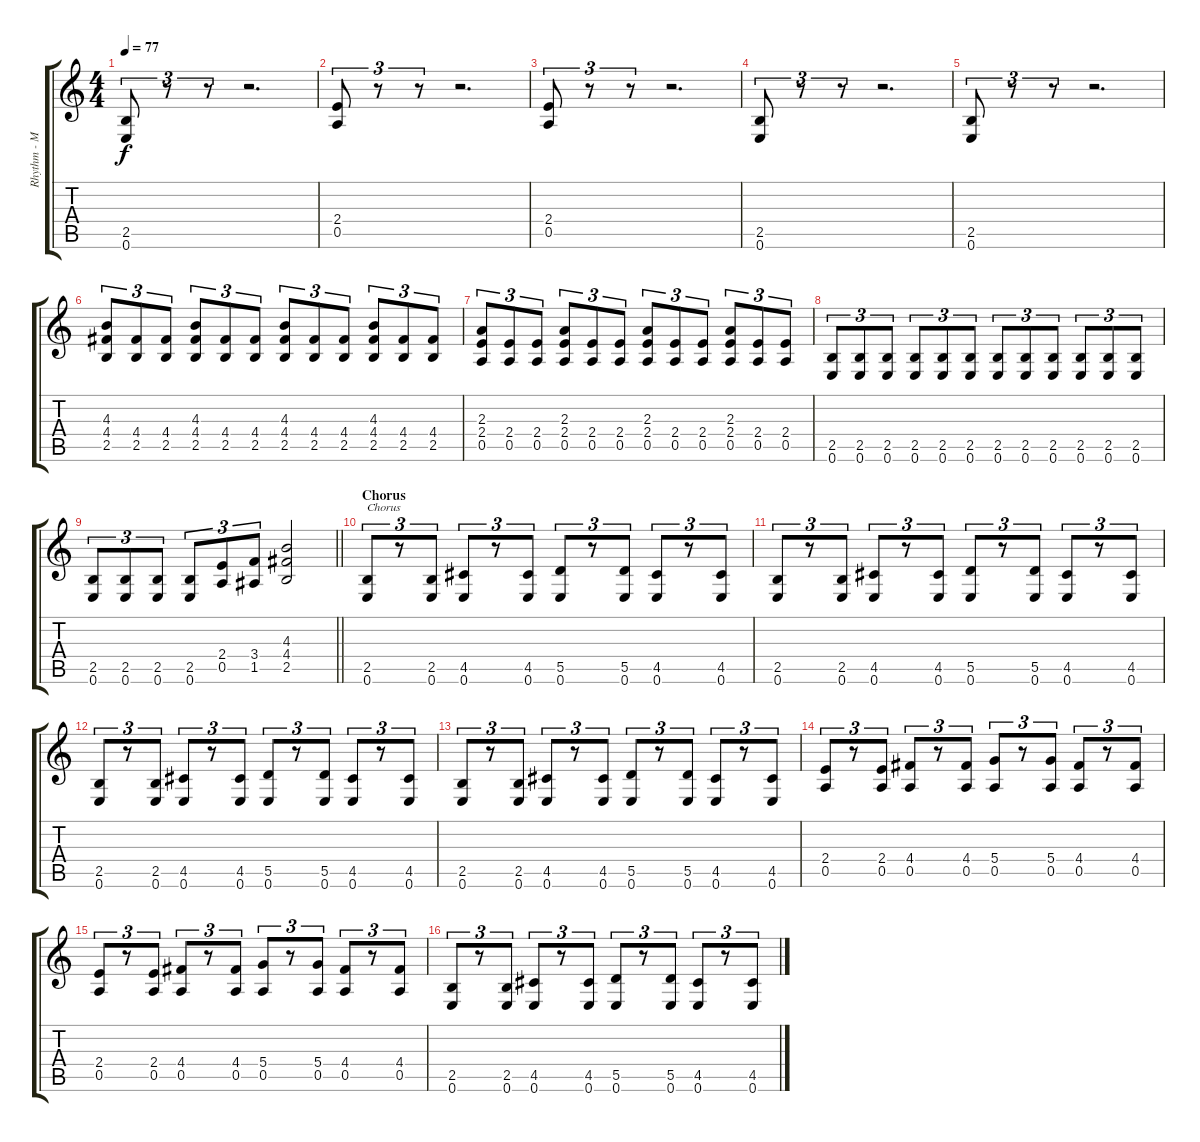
\track ("Rhythm - Malcolm" "Rhythm - M") {instrument overdrivenguitar}
\staff {score tabs}
\tuning (E4 B3 G3 D3 A2 E2) {hide}
\ts (4 4)
\tempo 77
\clef g2
\ks c
(2.5 0.6).8{tu (3 2) dy f} r.8{tu (3 2)} r.8{tu (3 2)} r.2{d} |
(2.4 0.5).8{tu (3 2)} r.8{tu (3 2)} r.8{tu (3 2)} r.2{d} |
(2.4 0.5).8{tu (3 2)} r.8{tu (3 2)} r.8{tu (3 2)} r.2{d} |
(2.5 0.6).8{tu (3 2)} r.8{tu (3 2)} r.8{tu (3 2)} r.2{d} |
(2.5 0.6).8{tu (3 2)} r.8{tu (3 2)} r.8{tu (3 2)} r.2{d} |
(4.3 4.4 2.5).8{tu (3 2) volume 11 instrument electricguitarclean} (4.4 2.5).8{tu (3 2)} (4.4 2.5).8{tu (3 2)} (4.3 4.4 2.5).8{tu (3 2)} (4.4 2.5).8{tu (3 2)} (4.4 2.5).8{tu (3 2)} (4.3 4.4 2.5).8{tu (3 2)} (4.4 2.5).8{tu (3 2)} (4.4 2.5).8{tu (3 2)} (4.3 4.4 2.5).8{tu (3 2)} (4.4 2.5).8{tu (3 2)} (4.4 2.5).8{tu (3 2)} |
(2.3 2.4 0.5).8{tu (3 2)} (2.4 0.5).8{tu (3 2)} (2.4 0.5).8{tu (3 2)} (2.3 2.4 0.5).8{tu (3 2)} (2.4 0.5).8{tu (3 2)} (2.4 0.5).8{tu (3 2)} (2.3 2.4 0.5).8{tu (3 2)} (2.4 0.5).8{tu (3 2)} (2.4 0.5).8{tu (3 2)} (2.3 2.4 0.5).8{tu (3 2)} (2.4 0.5).8{tu (3 2)} (2.4 0.5).8{tu (3 2)} |
(2.5 0.6).8{tu (3 2) volume 13 instrument overdrivenguitar} (2.5 0.6).8{tu (3 2)} (2.5 0.6).8{tu (3 2)} (2.5 0.6).8{tu (3 2)} (2.5 0.6).8{tu (3 2)} (2.5 0.6).8{tu (3 2)} (2.5 0.6).8{tu (3 2)} (2.5 0.6).8{tu (3 2)} (2.5 0.6).8{tu (3 2)} (2.5 0.6).8{tu (3 2)} (2.5 0.6).8{tu (3 2)} (2.5 0.6).8{tu (3 2)} |
\barLineRight lightlight
(2.5 0.6).8{tu (3 2)} (2.5 0.6).8{tu (3 2)} (2.5 0.6).8{tu (3 2)} (2.5 0.6).8{tu (3 2)} (2.4 0.5).8{tu (3 2)} (3.4 1.5).8{tu (3 2)} (4.3 4.4 2.5).2 |
\section ("" "Chorus")
(2.5 0.6).8{tu (3 2) txt "Chorus" volume 13 instrument overdrivenguitar} r.8{tu (3 2)} (2.5 0.6).8{tu (3 2)} (4.5 0.6).8{tu (3 2)} r.8{tu (3 2)} (4.5 0.6).8{tu (3 2)} (5.5 0.6).8{tu (3 2)} r.8{tu (3 2)} (5.5 0.6).8{tu (3 2)} (4.5 0.6).8{tu (3 2)} r.8{tu (3 2)} (4.5 0.6).8{tu (3 2)} |
(2.5 0.6).8{tu (3 2)} r.8{tu (3 2)} (2.5 0.6).8{tu (3 2)} (4.5 0.6).8{tu (3 2)} r.8{tu (3 2)} (4.5 0.6).8{tu (3 2)} (5.5 0.6).8{tu (3 2)} r.8{tu (3 2)} (5.5 0.6).8{tu (3 2)} (4.5 0.6).8{tu (3 2)} r.8{tu (3 2)} (4.5 0.6).8{tu (3 2)} |
(2.5 0.6).8{tu (3 2)} r.8{tu (3 2)} (2.5 0.6).8{tu (3 2)} (4.5 0.6).8{tu (3 2)} r.8{tu (3 2)} (4.5 0.6).8{tu (3 2)} (5.5 0.6).8{tu (3 2)} r.8{tu (3 2)} (5.5 0.6).8{tu (3 2)} (4.5 0.6).8{tu (3 2)} r.8{tu (3 2)} (4.5 0.6).8{tu (3 2)} |
(2.5 0.6).8{tu (3 2)} r.8{tu (3 2)} (2.5 0.6).8{tu (3 2)} (4.5 0.6).8{tu (3 2)} r.8{tu (3 2)} (4.5 0.6).8{tu (3 2)} (5.5 0.6).8{tu (3 2)} r.8{tu (3 2)} (5.5 0.6).8{tu (3 2)} (4.5 0.6).8{tu (3 2)} r.8{tu (3 2)} (4.5 0.6).8{tu (3 2)} |
(2.4 0.5).8{tu (3 2)} r.8{tu (3 2)} (2.4 0.5).8{tu (3 2)} (4.4 0.5).8{tu (3 2)} r.8{tu (3 2)} (4.4 0.5).8{tu (3 2)} (5.4 0.5).8{tu (3 2)} r.8{tu (3 2)} (5.4 0.5).8{tu (3 2)} (4.4 0.5).8{tu (3 2)} r.8{tu (3 2)} (4.4 0.5).8{tu (3 2)} |
(2.4 0.5).8{tu (3 2)} r.8{tu (3 2)} (2.4 0.5).8{tu (3 2)} (4.4 0.5).8{tu (3 2)} r.8{tu (3 2)} (4.4 0.5).8{tu (3 2)} (5.4 0.5).8{tu (3 2)} r.8{tu (3 2)} (5.4 0.5).8{tu (3 2)} (4.4 0.5).8{tu (3 2)} r.8{tu (3 2)} (4.4 0.5).8{tu (3 2)} |
(2.5 0.6).8{tu (3 2)} r.8{tu (3 2)} (2.5 0.6).8{tu (3 2)} (4.5 0.6).8{tu (3 2)} r.8{tu (3 2)} (4.5 0.6).8{tu (3 2)} (5.5 0.6).8{tu (3 2)} r.8{tu (3 2)} (5.5 0.6).8{tu (3 2)} (4.5 0.6).8{tu (3 2)} r.8{tu (3 2)} (4.5 0.6).8{tu (3 2)}
